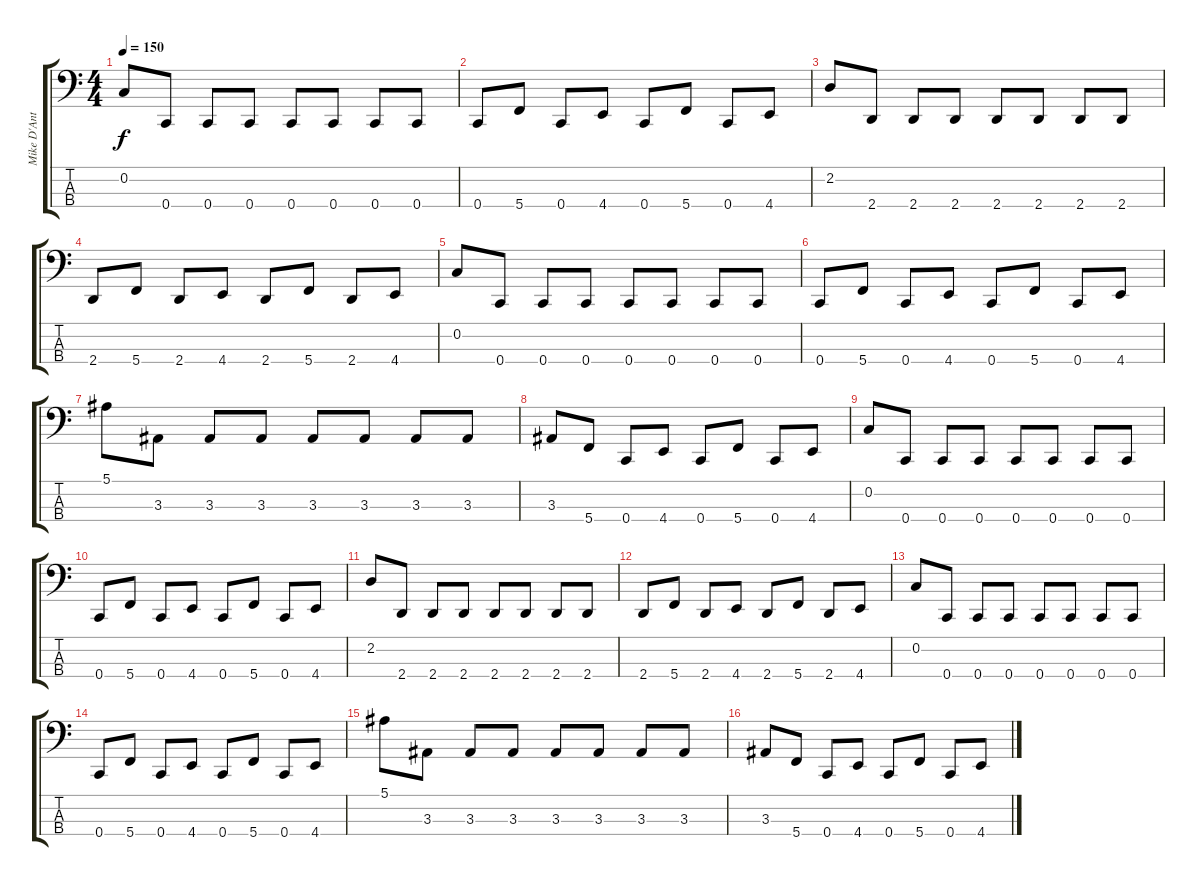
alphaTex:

\track ("Mike D'Antonio" "Mike D'Ant") {instrument electricbassfinger}
\staff {score tabs}
\tuning (F2 C2 G1 C1) {hide}
\ts (4 4)
\tempo 150
\clef f4
\ks c
0.2.8{dy f} 0.4.8 0.4.8 0.4.8 0.4.8 0.4.8 0.4.8 0.4.8 |
0.4.8 5.4.8 0.4.8 4.4.8 0.4.8 5.4.8 0.4.8 4.4.8 |
2.2.8 2.4.8 2.4.8 2.4.8 2.4.8 2.4.8 2.4.8 2.4.8 |
2.4.8 5.4.8 2.4.8 4.4.8 2.4.8 5.4.8 2.4.8 4.4.8 |
0.2.8 0.4.8 0.4.8 0.4.8 0.4.8 0.4.8 0.4.8 0.4.8 |
0.4.8 5.4.8 0.4.8 4.4.8 0.4.8 5.4.8 0.4.8 4.4.8 |
5.1.8 3.3.8 3.3.8 3.3.8 3.3.8 3.3.8 3.3.8 3.3.8 |
3.3.8 5.4.8 0.4.8 4.4.8 0.4.8 5.4.8 0.4.8 4.4.8 |
0.2.8 0.4.8 0.4.8 0.4.8 0.4.8 0.4.8 0.4.8 0.4.8 |
0.4.8 5.4.8 0.4.8 4.4.8 0.4.8 5.4.8 0.4.8 4.4.8 |
2.2.8 2.4.8 2.4.8 2.4.8 2.4.8 2.4.8 2.4.8 2.4.8 |
2.4.8 5.4.8 2.4.8 4.4.8 2.4.8 5.4.8 2.4.8 4.4.8 |
0.2.8 0.4.8 0.4.8 0.4.8 0.4.8 0.4.8 0.4.8 0.4.8 |
0.4.8 5.4.8 0.4.8 4.4.8 0.4.8 5.4.8 0.4.8 4.4.8 |
5.1.8 3.3.8 3.3.8 3.3.8 3.3.8 3.3.8 3.3.8 3.3.8 |
3.3.8 5.4.8 0.4.8 4.4.8 0.4.8 5.4.8 0.4.8 4.4.8
